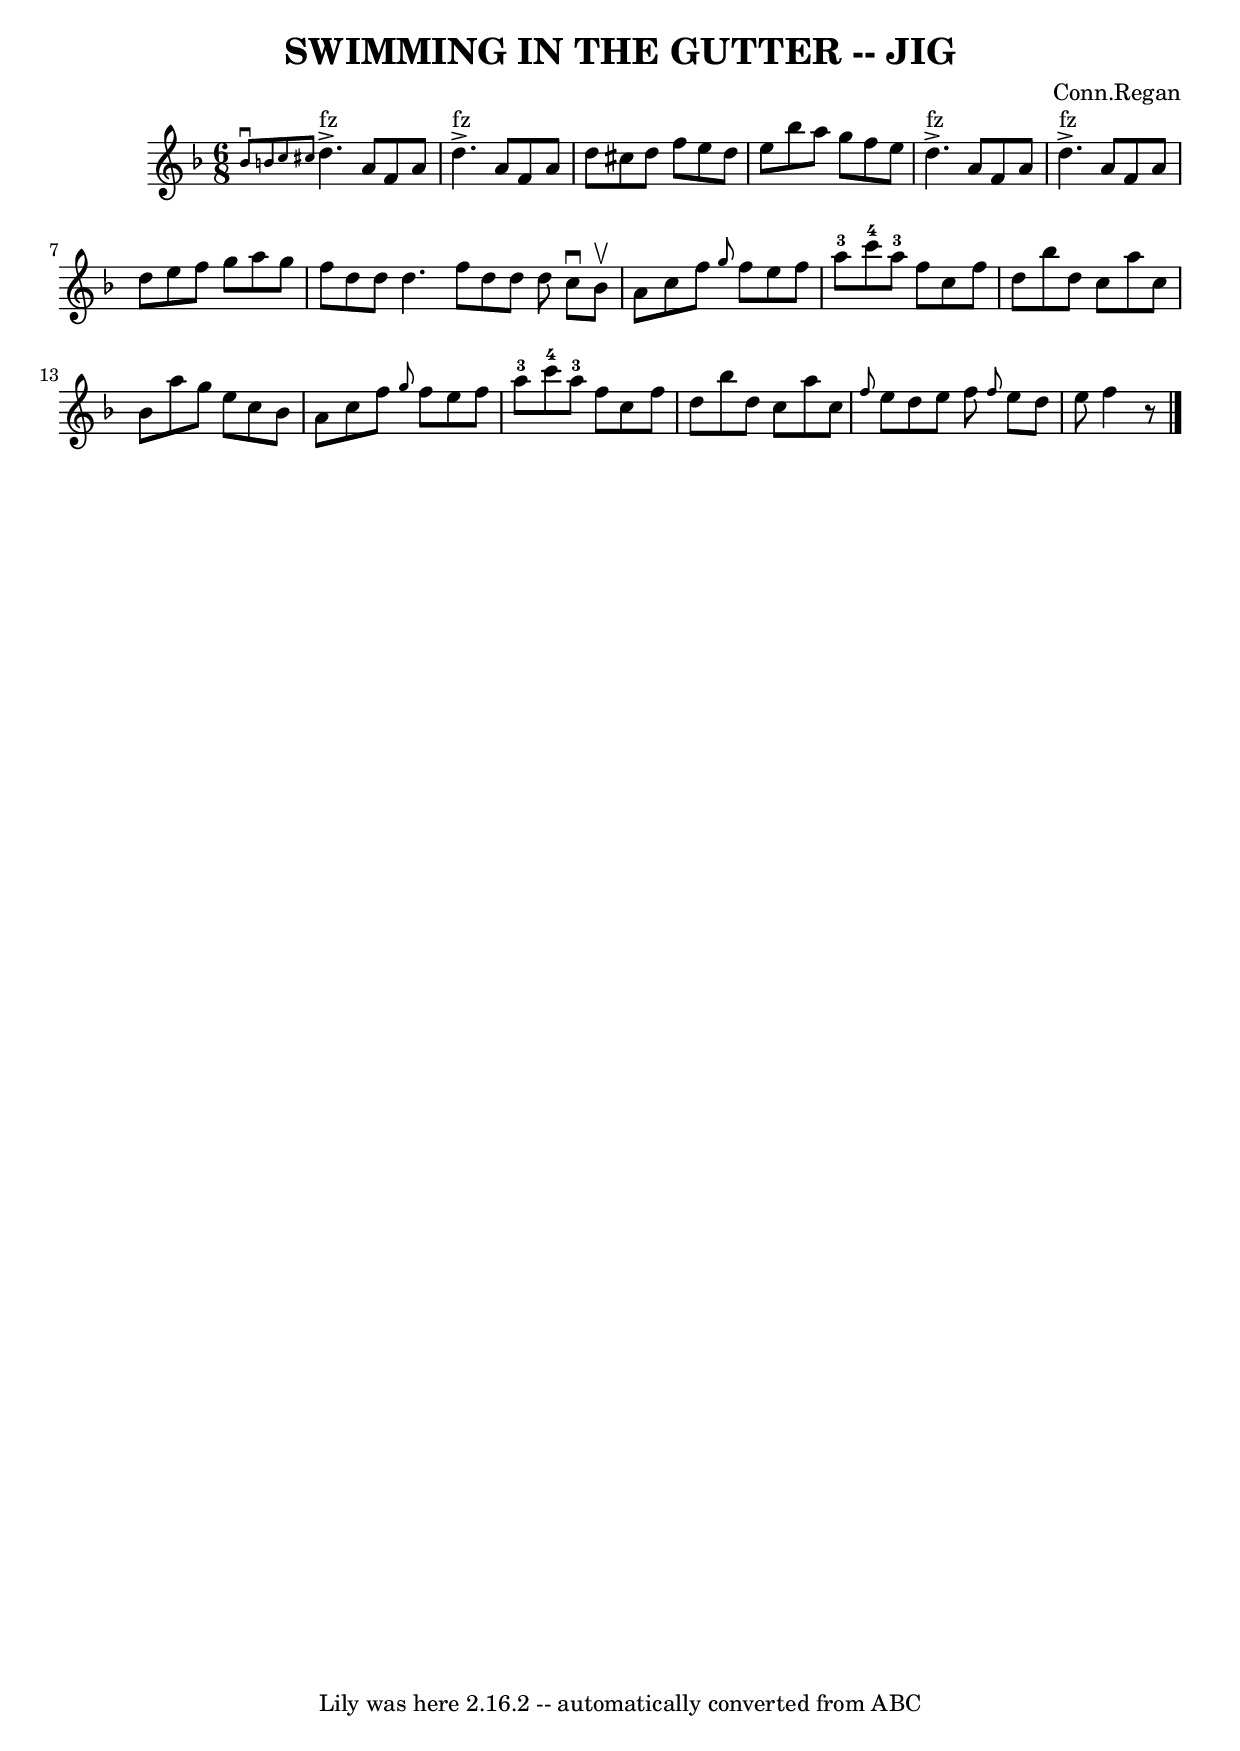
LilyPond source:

\version "2.16.2"
\include "Mammoth.ily"
\header {
  %% book = "Ryan's Mammoth Collection of Fiddle Tunes"
  composer = "Conn.Regan"
  crossRefNumber = "1"
  footnotes = ""
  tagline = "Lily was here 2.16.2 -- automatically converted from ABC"
  title = "SWIMMING IN THE GUTTER -- JIG"

}
voicedefault =  {


  \time 6/8 
  \key d \minor   \grace { bes'8^\downbow b'8 c''8 cis''8  

			 } d''4.^"fz"^\accent a'8 f'8 a'8    |
  d''4. 
  ^"fz"^\accent a'8 f'8 a'8    |
  d''8 cis''8 d''8 f''8  
  e''8 d''8    |
  e''8 bes''8 a''8 g''8 f''8 e''8     
  |
  d''4.^"fz"^\accent a'8 f'8 a'8    |
  d''4. 
  ^"fz"^\accent a'8 f'8 a'8    |
  d''8 e''8 f''8 g''8    
  a''8 g''8    |
  f''8 d''8 d''8 d''4.    \bar ":|" f''8    
  d''8 d''8 d''8    \bar "|."     \bar "|:" c''8^\downbow bes'8 
  ^\upbow       |
  a'8 c''8 f''8  \grace { g''8  
			} f''8    
  e''8 f''8    |
  a''8-3 c'''8-4 a''8-3 f''8 c''8  
  f''8    |
  d''8 bes''8 d''8 c''8 a''8 c''8    |
  
  bes'8 a''8 g''8 e''8 c''8 bes'8        |
  a'8 c''8  
  f''8  \grace { g''8  
	       } f''8 e''8 f''8    |
  a''8-3   
  c'''8-4 a''8-3 f''8 c''8 f''8    |
  d''8 bes''8    
  d''8 c''8 a''8 c''8    |
  \grace { f''8  
	 } e''8 d''8    
  e''8 f''8    \bar ":|" \grace { f''8  
				} e''8 d''8 e''8 f''4    
  r8   \bar "|."   

}

\score{
  <<

    \context Staff="default"
    {
      \voicedefault 
      
    }

  >>
  \layout {
    
  }
  \midi {
  }

}
